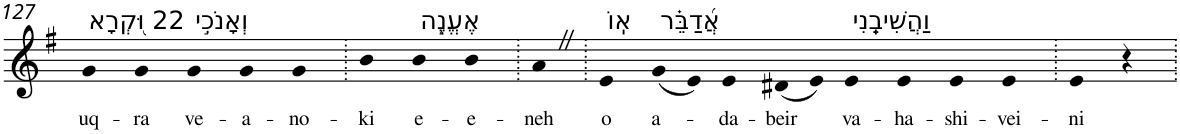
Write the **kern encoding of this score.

**kern	**text
*part1	*part1
*staff1	*staff1
*I"Piano	*
*I'Pno	*
!!LO:PB:g=z
*clefG2	*
*k[f#]	*
*G:	*
=127	=127
!LO:TX:a:t=22 וּ֭קְרָא	!
!	!LO:LY:b
4g	uq-
!	!LO:LY:b
4g	-ra
!LO:TX:a:t=וְאָנֹכִ֣י	!
!	!LO:LY:b
4g	ve-
!	!LO:LY:b
4g	-a-
!	!LO:LY:b
4g	-no-
=128.	=128.
!	!LO:LY:b
4b	-ki
!LO:TX:a:t=אֶעֱנֶ֑ה	!
!	!LO:LY:b
4b	e-
!	!LO:LY:b
4b	-e-
=129.	=129.
!	!LO:LY:b
4aZ	-neh
=130.	=130.
!LO:TX:a:t=אֽוֹ	!
!	!LO:LY:b
4e	o
!LO:TX:a:t=אֲ֝דַבֵּ֗ר	!
!	!LO:LY:b
(8g	a-
8e)	.
!	!LO:LY:b
4e	-da-
!	!LO:LY:b
(8d#X	-beir
8e)	.
!LO:TX:a:t=וַהֲשִׁיבֵֽנִי	!
!	!LO:LY:b
4e	va-
!	!LO:LY:b
4e	-ha-
!	!LO:LY:b
4e	-shi-
!	!LO:LY:b
4e	-vei-
=131.	=131.
!	!LO:LY:b
4e	-ni
4r	.
=.	=.
*-	*-
